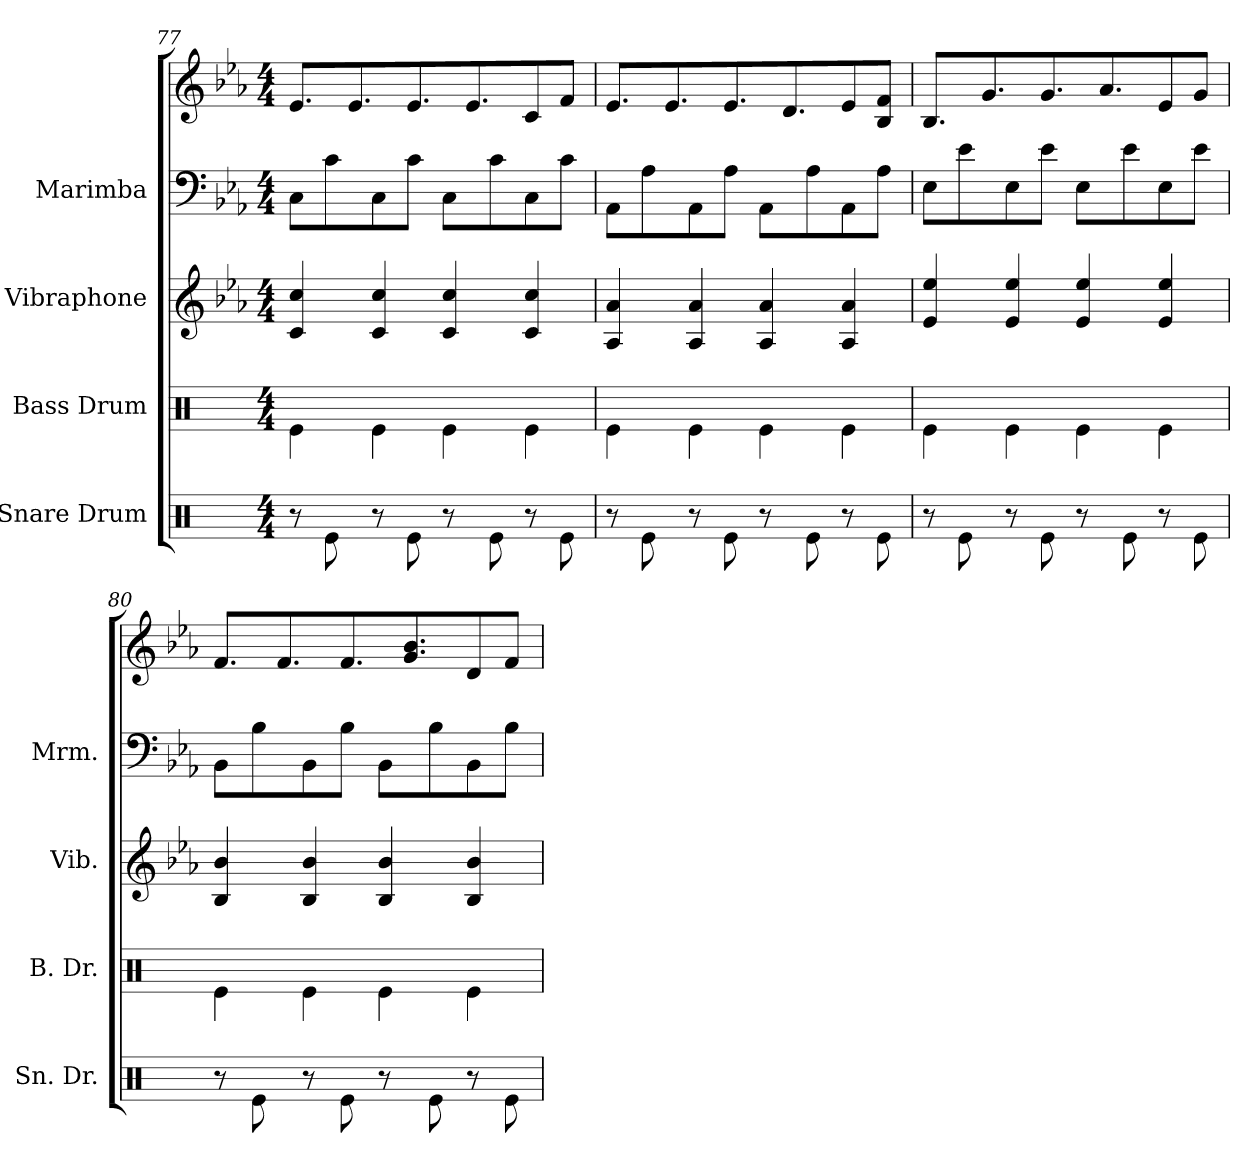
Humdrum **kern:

**kern	**kern	**kern	**kern	**kern
*part4	*part3	*part2	*part1	*part1
*staff5	*staff4	*staff3	*staff2	*staff1
*I"Snare Drum	*I"Bass Drum	*I"Vibraphone	*I"Marimba	*
*I'Sn. Dr.	*I'B. Dr.	*I'Vib.	*I'Mrm.	*
!!LO:LB:g=z
*clefX	*clefX	*clefG2	*clefF4	*clefG2
*k[]	*k[]	*k[b-e-a-]	*k[b-e-a-]	*k[b-e-a-]
*M4/4	*M4/4	*M4/4	*M4/4	*M4/4
=77	=77	=77	=77	=77
8r	4Re\	4c/ 4cc/	8C\L	8.e-/L
8Re\	.	.	8c\	.
.	.	.	.	8.e-/
8r	4Re\	4c/ 4cc/	8C\	.
8Re\	.	.	8c\J	8.e-/
8r	4Re\	4c/ 4cc/	8C\L	.
.	.	.	.	8.e-/
8Re\	.	.	8c\	.
8r	4Re\	4c/ 4cc/	8C\	8c/
8Re\	.	.	8c\J	8f/J
=78	=78	=78	=78	=78
8r	4Re\	4A-/ 4a-/	8AA-\L	8.e-/L
8Re\	.	.	8A-\	.
.	.	.	.	8.e-/
8r	4Re\	4A-/ 4a-/	8AA-\	.
8Re\	.	.	8A-\J	8.e-/
8r	4Re\	4A-/ 4a-/	8AA-\L	.
.	.	.	.	8.d/
8Re\	.	.	8A-\	.
8r	4Re\	4A-/ 4a-/	8AA-\	8e-/
8Re\	.	.	8A-\J	8B-/ 8f/J
=79	=79	=79	=79	=79
8r	4Re\	4e-/ 4ee-/	8E-\L	8.B-/L
8Re\	.	.	8e-\	.
.	.	.	.	8.g/
8r	4Re\	4e-/ 4ee-/	8E-\	.
8Re\	.	.	8e-\J	8.g/
8r	4Re\	4e-/ 4ee-/	8E-\L	.
.	.	.	.	8.a-/
8Re\	.	.	8e-\	.
8r	4Re\	4e-/ 4ee-/	8E-\	8e-/
8Re\	.	.	8e-\J	8g/J
=80	=80	=80	=80	=80
8r	4Re\	4B-/ 4b-/	8BB-\L	8.f/L
8Re\	.	.	8B-\	.
.	.	.	.	8.f/
8r	4Re\	4B-/ 4b-/	8BB-\	.
8Re\	.	.	8B-\J	8.f/
8r	4Re\	4B-/ 4b-/	8BB-\L	.
.	.	.	.	8.g/ 8.b-/
8Re\	.	.	8B-\	.
8r	4Re\	4B-/ 4b-/	8BB-\	8d/
8Re\	.	.	8B-\J	8f/J
=	=	=	=	=
*-	*-	*-	*-	*-
